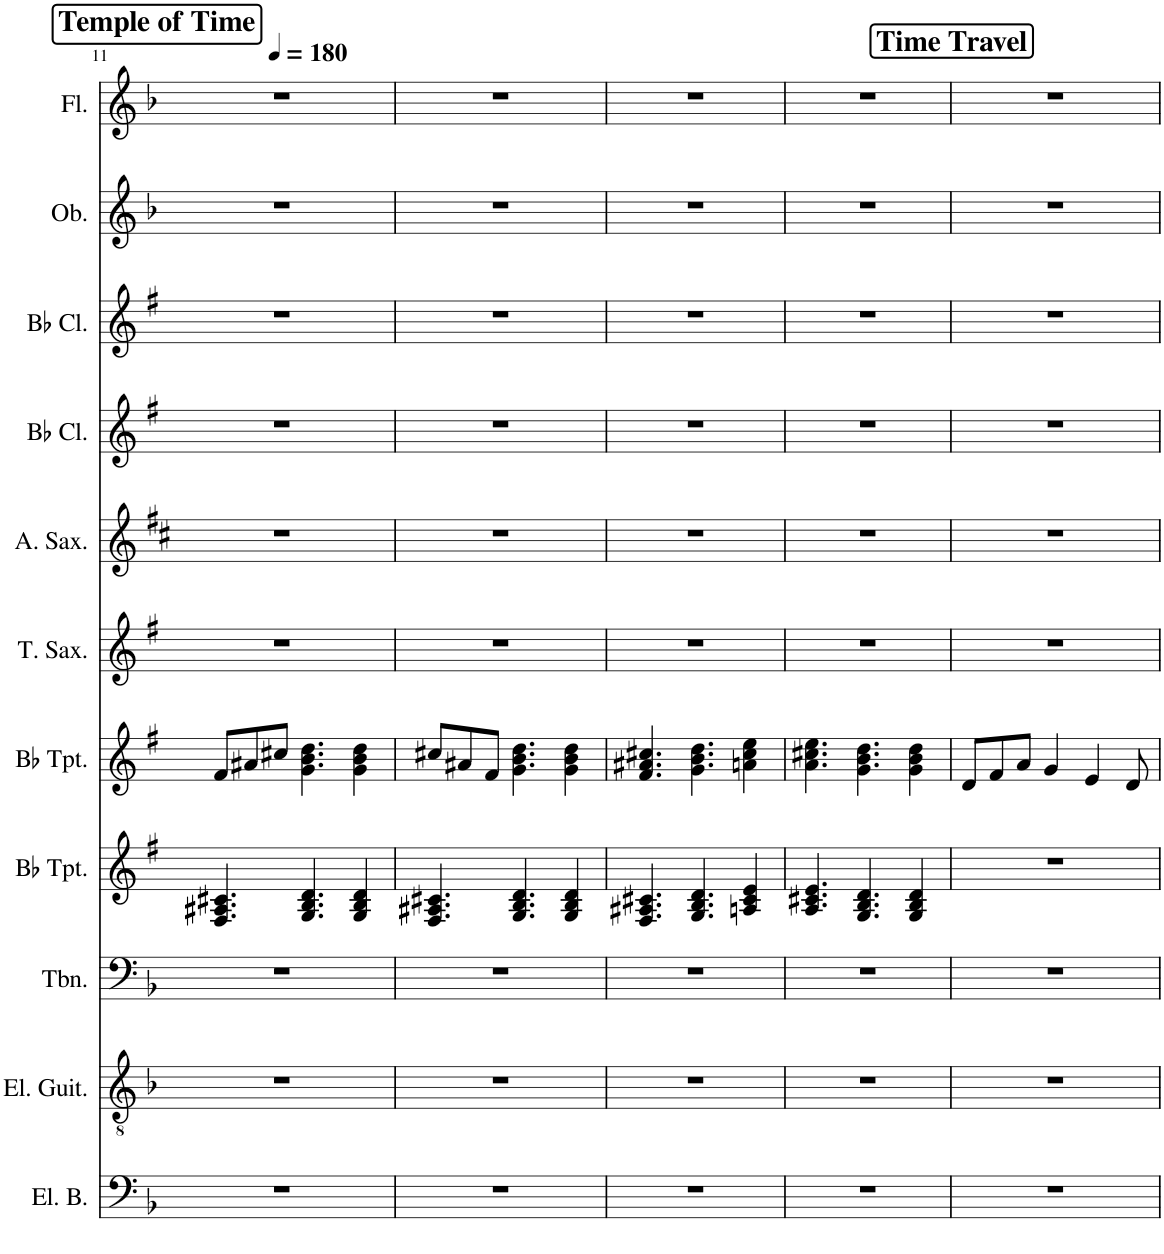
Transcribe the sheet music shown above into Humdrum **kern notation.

**kern	**kern	**kern	**kern	**kern	**kern	**kern	**kern	**kern	**kern	**kern
*part11	*part10	*part9	*part8	*part7	*part6	*part5	*part4	*part3	*part2	*part1
*staff11	*staff10	*staff9	*staff8	*staff7	*staff6	*staff5	*staff4	*staff3	*staff2	*staff1
*I"Electric Bass	*I"Electric Guitar	*I"Trombone	*I"Bb Trumpet	*I"Bb Trumpet	*I"Tenor Saxophone	*I"Alto Saxophone	*I"Bb Clarinet	*I"Bb Clarinet	*I"Oboe	*I"Flute
*I'El. B.	*I'El. Guit.	*I'Tbn.	*I'Bb Tpt.	*I'Bb Tpt.	*I'T. Sax.	*I'A. Sax.	*I'Bb Cl.	*I'Bb Cl.	*I'Ob.	*I'Fl.
!!LO:PB:g=z
*clefF4	*clefGv2	*clefF4	*clefG2	*clefG2	*clefG2	*clefG2	*clefG2	*clefG2	*clefG2	*clefG2
*Trd7c12	*	*	*Trd1c2	*Trd1c2	*Trd8c14	*Trd5c9	*Trd1c2	*Trd1c2	*	*
*k[b-]	*k[b-]	*k[b-]	*k[f#]	*k[f#]	*k[f#]	*k[f#c#]	*k[f#]	*k[f#]	*k[b-]	*k[b-]
*M4/4	*M4/4	*M4/4	*M4/4	*M4/4	*M4/4	*M4/4	*M4/4	*M4/4	*M4/4	*M4/4
*MM180	*MM180	*MM180	*MM180	*MM180	*MM180	*MM180	*MM180	*MM180	*MM180	*MM180
!!LO:REH:place=s1:a:B:cj:fs=14:t=Temple of Time
=11	=11	=11	=11	=11	=11	=11	=11	=11	=11	=11
1r	1r	1r	4.F#/ 4.A#X/ 4.c#X/	8f#/L	1r	1r	1r	1r	1r	1r
.	.	.	.	8a#X/	.	.	.	.	.	.
.	.	.	.	8cc#X/J	.	.	.	.	.	.
.	.	.	4.G/ 4.B/ 4.d/	4.g\ 4.b\ 4.dd\	.	.	.	.	.	.
.	.	.	4G/ 4B/ 4d/	4g\ 4b\ 4dd\	.	.	.	.	.	.
=12	=12	=12	=12	=12	=12	=12	=12	=12	=12	=12
1r	1r	1r	4.F#/ 4.A#X/ 4.c#X/	8cc#X/L	1r	1r	1r	1r	1r	1r
.	.	.	.	8a#X/	.	.	.	.	.	.
.	.	.	.	8f#/J	.	.	.	.	.	.
.	.	.	4.G/ 4.B/ 4.d/	4.g\ 4.b\ 4.dd\	.	.	.	.	.	.
.	.	.	4G/ 4B/ 4d/	4g\ 4b\ 4dd\	.	.	.	.	.	.
=13	=13	=13	=13	=13	=13	=13	=13	=13	=13	=13
1r	1r	1r	4.F#/ 4.A#X/ 4.c#X/	4.f#/ 4.a#X/ 4.cc#X/	1r	1r	1r	1r	1r	1r
.	.	.	4.G/ 4.B/ 4.d/	4.g\ 4.b\ 4.dd\	.	.	.	.	.	.
.	.	.	4An/ 4c#/ 4e/	4an\ 4cc#\ 4ee\	.	.	.	.	.	.
=14	=14	=14	=14	=14	=14	=14	=14	=14	=14	=14
1r	1r	1r	4.A/ 4.c#X/ 4.e/	4.a\ 4.cc#X\ 4.ee\	1r	1r	1r	1r	1r	1r
.	.	.	4.G/ 4.B/ 4.d/	4.g\ 4.b\ 4.dd\	.	.	.	.	.	.
.	.	.	4G/ 4B/ 4d/	4g\ 4b\ 4dd\	.	.	.	.	.	.
!!LO:REH:place=s1:a:B:cj:fs=14:t=Time Travel
=15	=15	=15	=15	=15	=15	=15	=15	=15	=15	=15
1r	1r	1r	1r	8d/L	1r	1r	1r	1r	1r	1r
.	.	.	.	8f#/	.	.	.	.	.	.
.	.	.	.	8a/J	.	.	.	.	.	.
.	.	.	.	4g/	.	.	.	.	.	.
.	.	.	.	4e/	.	.	.	.	.	.
.	.	.	.	8d/	.	.	.	.	.	.
=	=	=	=	=	=	=	=	=	=	=
*-	*-	*-	*-	*-	*-	*-	*-	*-	*-	*-
